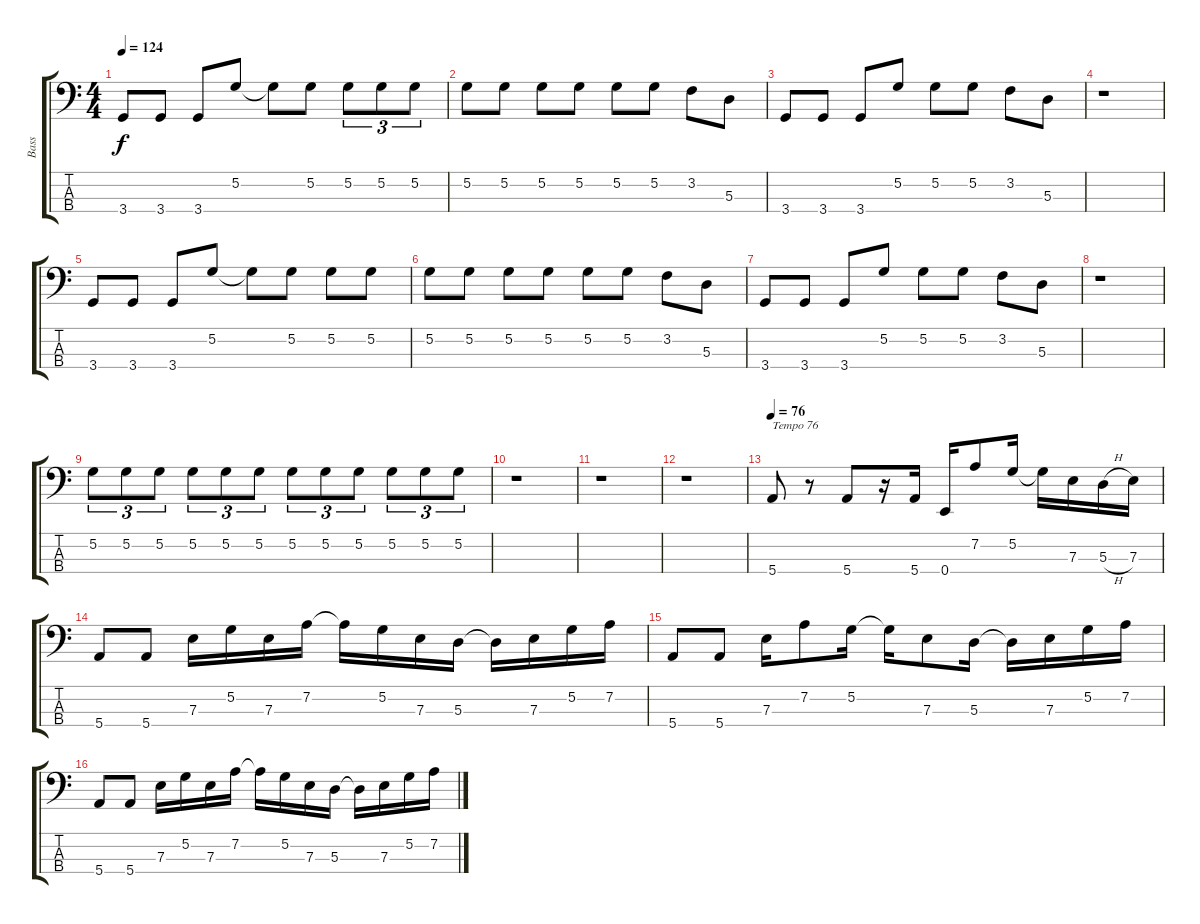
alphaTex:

\track ("Bass" "Bass") {instrument electricbassfinger}
\staff {score tabs}
\tuning (G2 D2 A1 E1) {hide}
\ts (4 4)
\tempo 124
\clef f4
\ks c
3.4.8{dy f} 3.4.8 3.4.8 5.2.8 5.2{t}.8 5.2.8 5.2.8{tu (3 2)} 5.2.8{tu (3 2)} 5.2.8{tu (3 2)} |
5.2.8 5.2.8 5.2.8 5.2.8 5.2.8 5.2.8 3.2.8 5.3.8 |
3.4.8 3.4.8 3.4.8 5.2.8 5.2.8 5.2.8 3.2.8 5.3.8 |
r.1 |
3.4.8 3.4.8 3.4.8 5.2.8 5.2{t}.8 5.2.8 5.2.8 5.2.8 |
5.2.8 5.2.8 5.2.8 5.2.8 5.2.8 5.2.8 3.2.8 5.3.8 |
3.4.8 3.4.8 3.4.8 5.2.8 5.2.8 5.2.8 3.2.8 5.3.8 |
r.1 |
5.2.8{tu (3 2)} 5.2.8{tu (3 2)} 5.2.8{tu (3 2)} 5.2.8{tu (3 2)} 5.2.8{tu (3 2)} 5.2.8{tu (3 2)} 5.2.8{tu (3 2)} 5.2.8{tu (3 2)} 5.2.8{tu (3 2)} 5.2.8{tu (3 2)} 5.2.8{tu (3 2)} 5.2.8{tu (3 2)} |
r.1 |
r.1 |
r.1 |
\tempo 76
5.4.8{txt "Tempo 76"} r.8 5.4.8 r.16 5.4.16 0.4.16 7.2.8 5.2.16 5.2{t}.16 7.3.16 5.3{h}.16 7.3.16 |
5.4.8 5.4.8 7.3.16 5.2.16 7.3.16 7.2.16 7.2{t}.16 5.2.16 7.3.16 5.3.16 5.3{t}.16 7.3.16 5.2.16 7.2.16 |
5.4.8 5.4.8 7.3.16 7.2.8 5.2.16 5.2{t}.16 7.3.8 5.3.16 5.3{t}.16 7.3.16 5.2.16 7.2.16 |
5.4.8 5.4.8 7.3.16 5.2.16 7.3.16 7.2.16 7.2{t}.16 5.2.16 7.3.16 5.3.16 5.3{t}.16 7.3.16 5.2.16 7.2.16
